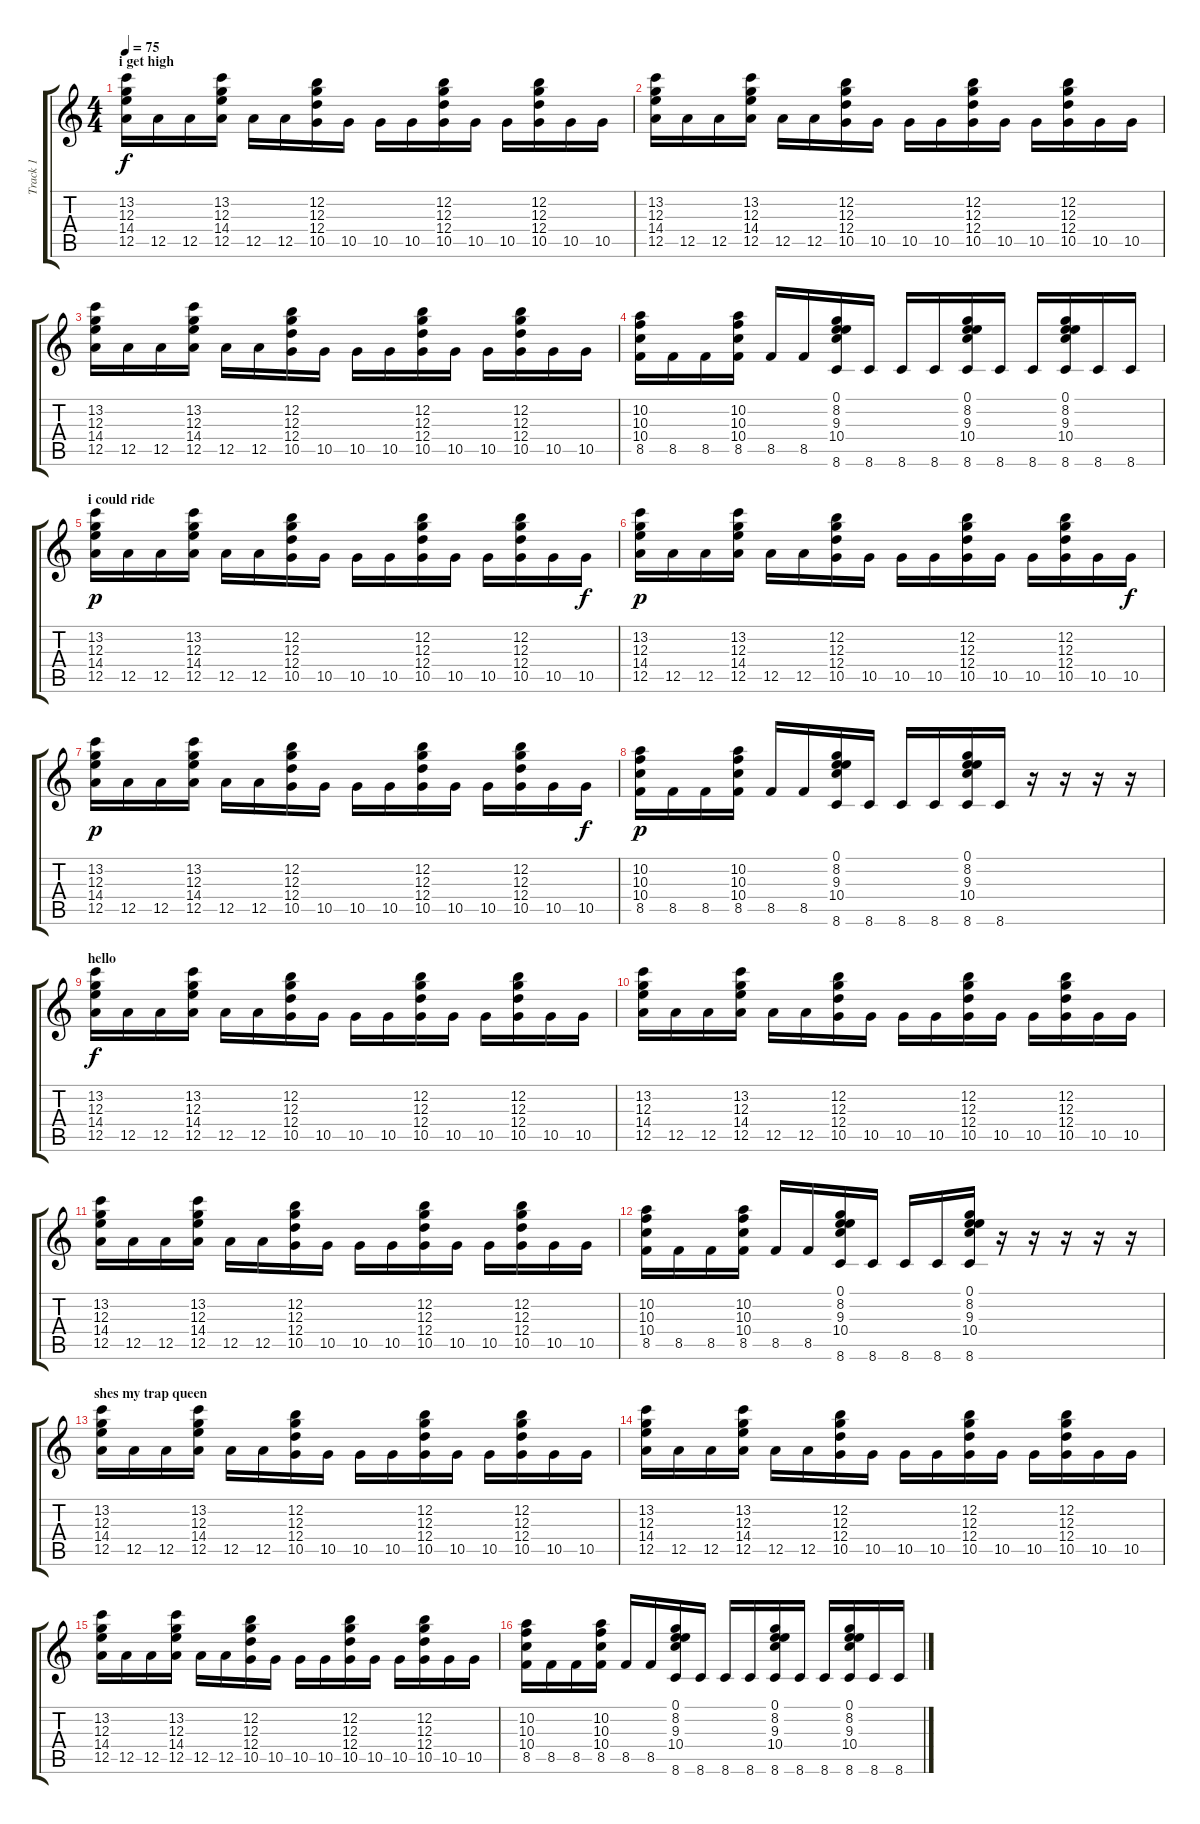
\track ("Track 1" "Track 1") {instrument acousticguitarsteel}
\staff {score tabs}
\tuning (E4 B3 G3 D3 A2 E2) {hide}
\ts (4 4)
\section ("" "i get high")
\tempo 75
\clef g2
\ks c
(13.2 12.3 14.4 12.5).16{dy f} 12.5.16 12.5.16 (13.2 12.3 14.4 12.5).16 12.5.16 12.5.16 (12.2 12.3 12.4 10.5).16 10.5.16 10.5.16 10.5.16 (12.2 12.3 12.4 10.5).16 10.5.16 10.5.16 (12.2 12.3 12.4 10.5).16 10.5.16 10.5.16 |
(13.2 12.3 14.4 12.5).16 12.5.16 12.5.16 (13.2 12.3 14.4 12.5).16 12.5.16 12.5.16 (12.2 12.3 12.4 10.5).16 10.5.16 10.5.16 10.5.16 (12.2 12.3 12.4 10.5).16 10.5.16 10.5.16 (12.2 12.3 12.4 10.5).16 10.5.16 10.5.16 |
(13.2 12.3 14.4 12.5).16 12.5.16 12.5.16 (13.2 12.3 14.4 12.5).16 12.5.16 12.5.16 (12.2 12.3 12.4 10.5).16 10.5.16 10.5.16 10.5.16 (12.2 12.3 12.4 10.5).16 10.5.16 10.5.16 (12.2 12.3 12.4 10.5).16 10.5.16 10.5.16 |
(10.2 10.3 10.4 8.5).16 8.5.16 8.5.16 (10.2 10.3 10.4 8.5).16 8.5.16 8.5.16 (0.1 8.2 9.3 10.4 8.6).16 8.6.16 8.6.16 8.6.16 (0.1 8.2 9.3 10.4 8.6).16 8.6.16 8.6.16 (0.1 8.2 9.3 10.4 8.6).16 8.6.16 8.6.16 |
\section ("" "i could ride")
(13.2 12.3 14.4 12.5).16{dy p} 12.5.16 12.5.16 (13.2 12.3 14.4 12.5).16 12.5.16 12.5.16 (12.2 12.3 12.4 10.5).16 10.5.16 10.5.16 10.5.16 (12.2 12.3 12.4 10.5).16 10.5.16 10.5.16 (12.2 12.3 12.4 10.5).16 10.5.16 10.5.16{dy f} |
(13.2 12.3 14.4 12.5).16{dy p} 12.5.16 12.5.16 (13.2 12.3 14.4 12.5).16 12.5.16 12.5.16 (12.2 12.3 12.4 10.5).16 10.5.16 10.5.16 10.5.16 (12.2 12.3 12.4 10.5).16 10.5.16 10.5.16 (12.2 12.3 12.4 10.5).16 10.5.16 10.5.16{dy f} |
(13.2 12.3 14.4 12.5).16{dy p} 12.5.16 12.5.16 (13.2 12.3 14.4 12.5).16 12.5.16 12.5.16 (12.2 12.3 12.4 10.5).16 10.5.16 10.5.16 10.5.16 (12.2 12.3 12.4 10.5).16 10.5.16 10.5.16 (12.2 12.3 12.4 10.5).16 10.5.16 10.5.16{dy f} |
(10.2 10.3 10.4 8.5).16{dy p} 8.5.16 8.5.16 (10.2 10.3 10.4 8.5).16 8.5.16 8.5.16 (0.1 8.2 9.3 10.4 8.6).16 8.6.16 8.6.16 8.6.16 (0.1 8.2 9.3 10.4 8.6).16 8.6.16 r.16 r.16 r.16 r.16 |
\section ("" "hello")
(13.2 12.3 14.4 12.5).16{dy f} 12.5.16 12.5.16 (13.2 12.3 14.4 12.5).16 12.5.16 12.5.16 (12.2 12.3 12.4 10.5).16 10.5.16 10.5.16 10.5.16 (12.2 12.3 12.4 10.5).16 10.5.16 10.5.16 (12.2 12.3 12.4 10.5).16 10.5.16 10.5.16 |
(13.2 12.3 14.4 12.5).16 12.5.16 12.5.16 (13.2 12.3 14.4 12.5).16 12.5.16 12.5.16 (12.2 12.3 12.4 10.5).16 10.5.16 10.5.16 10.5.16 (12.2 12.3 12.4 10.5).16 10.5.16 10.5.16 (12.2 12.3 12.4 10.5).16 10.5.16 10.5.16 |
(13.2 12.3 14.4 12.5).16 12.5.16 12.5.16 (13.2 12.3 14.4 12.5).16 12.5.16 12.5.16 (12.2 12.3 12.4 10.5).16 10.5.16 10.5.16 10.5.16 (12.2 12.3 12.4 10.5).16 10.5.16 10.5.16 (12.2 12.3 12.4 10.5).16 10.5.16 10.5.16 |
(10.2 10.3 10.4 8.5).16 8.5.16 8.5.16 (10.2 10.3 10.4 8.5).16 8.5.16 8.5.16 (0.1 8.2 9.3 10.4 8.6).16 8.6.16 8.6.16 8.6.16 (0.1 8.2 9.3 10.4 8.6).16 r.16 r.16 r.16 r.16 r.16 |
\section ("" "shes my trap queen")
(13.2 12.3 14.4 12.5).16 12.5.16 12.5.16 (13.2 12.3 14.4 12.5).16 12.5.16 12.5.16 (12.2 12.3 12.4 10.5).16 10.5.16 10.5.16 10.5.16 (12.2 12.3 12.4 10.5).16 10.5.16 10.5.16 (12.2 12.3 12.4 10.5).16 10.5.16 10.5.16 |
(13.2 12.3 14.4 12.5).16 12.5.16 12.5.16 (13.2 12.3 14.4 12.5).16 12.5.16 12.5.16 (12.2 12.3 12.4 10.5).16 10.5.16 10.5.16 10.5.16 (12.2 12.3 12.4 10.5).16 10.5.16 10.5.16 (12.2 12.3 12.4 10.5).16 10.5.16 10.5.16 |
(13.2 12.3 14.4 12.5).16 12.5.16 12.5.16 (13.2 12.3 14.4 12.5).16 12.5.16 12.5.16 (12.2 12.3 12.4 10.5).16 10.5.16 10.5.16 10.5.16 (12.2 12.3 12.4 10.5).16 10.5.16 10.5.16 (12.2 12.3 12.4 10.5).16 10.5.16 10.5.16 |
(10.2 10.3 10.4 8.5).16 8.5.16 8.5.16 (10.2 10.3 10.4 8.5).16 8.5.16 8.5.16 (0.1 8.2 9.3 10.4 8.6).16 8.6.16 8.6.16 8.6.16 (0.1 8.2 9.3 10.4 8.6).16 8.6.16 8.6.16 (0.1 8.2 9.3 10.4 8.6).16 8.6.16 8.6.16
